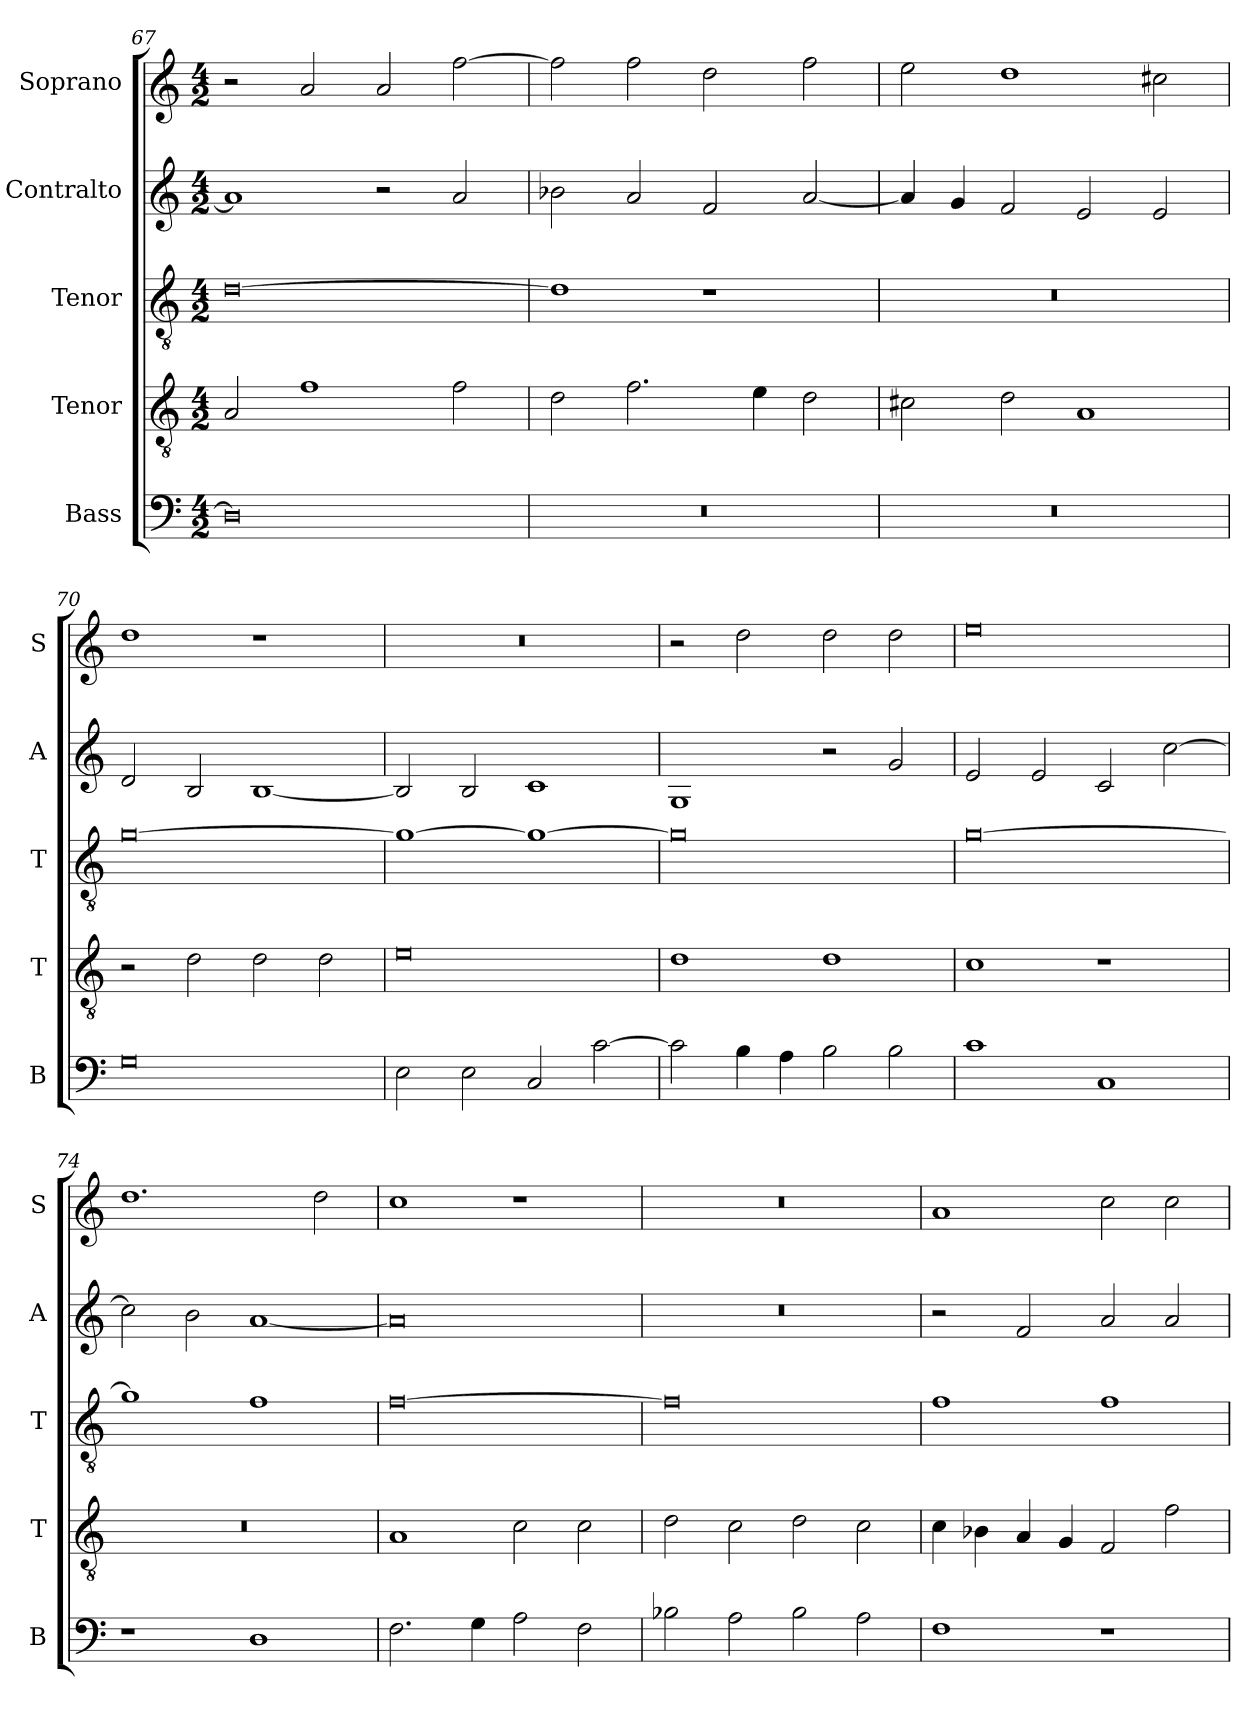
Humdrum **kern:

**kern	**kern	**kern	**kern	**kern
*part5	*part4	*part3	*part2	*part1
*staff5	*staff4	*staff3	*staff2	*staff1
*I"Bass	*I"Tenor	*I"Tenor	*I"Contralto	*I"Soprano
*I'B	*I'T	*I'T	*I'A	*I'S
*clefF4	*clefGv2	*clefGv2	*clefG2	*clefG2
*k[]	*k[]	*k[]	*k[]	*k[]
*G:mix	*G:mix	*G:mix	*G:mix	*G:mix
*M4/2	*M4/2	*M4/2	*M4/2	*M4/2
=67	=67	=67	=67	=67
0D]	2A	[0d	1a]	2r
.	1f	.	.	2a
.	.	.	2r	2a
.	2f	.	2a	[2ff
=68	=68	=68	=68	=68
0r	2d	1d]	2b-X	2ff]
.	2.f	.	2a	2ff
.	.	1r	2f	2dd
.	4e	.	.	.
.	2d	.	[2a	2ff
=69	=69	=69	=69	=69
0r	2c#X	0r	4a]	2ee
.	.	.	4g	.
.	2d	.	2f	1dd
.	1A	.	2e	.
.	.	.	2e	2cc#X
=70	=70	=70	=70	=70
0G	2r	[0g	2d	1dd
.	2d	.	2B	.
.	2d	.	[1B	1r
.	2d	.	.	.
=71	=71	=71	=71	=71
2E	0e	1g_	2B]	0r
2E	.	.	2B	.
2C	.	1g_	1c	.
[2c	.	.	.	.
=72	=72	=72	=72	=72
2c]	1d	0g]	1G	2r
4B	.	.	.	2dd
4A	.	.	.	.
2B	1d	.	2r	2dd
2B	.	.	2g	2dd
=73	=73	=73	=73	=73
1c	1c	[0g	2e	0ee
.	.	.	2e	.
1C	1r	.	2c	.
.	.	.	[2cc	.
=74	=74	=74	=74	=74
1r	0r	1g]	2cc]	1.dd
.	.	.	2b	.
1D	.	1f	[1a	.
.	.	.	.	2dd
=75	=75	=75	=75	=75
2.F	1A	[0f	0a]	1cc
4G	.	.	.	.
2A	2c	.	.	1r
2F	2c	.	.	.
=76	=76	=76	=76	=76
2B-X	2d	0f]	0r	0r
2A	2c	.	.	.
2B-	2d	.	.	.
2A	2c	.	.	.
=77	=77	=77	=77	=77
1F	4c	1f	2r	1a
.	4B-X	.	.	.
.	4A	.	2f	.
.	4G	.	.	.
1r	2F	1f	2a	2cc
.	2f	.	2a	2cc
=	=	=	=	=
*-	*-	*-	*-	*-
